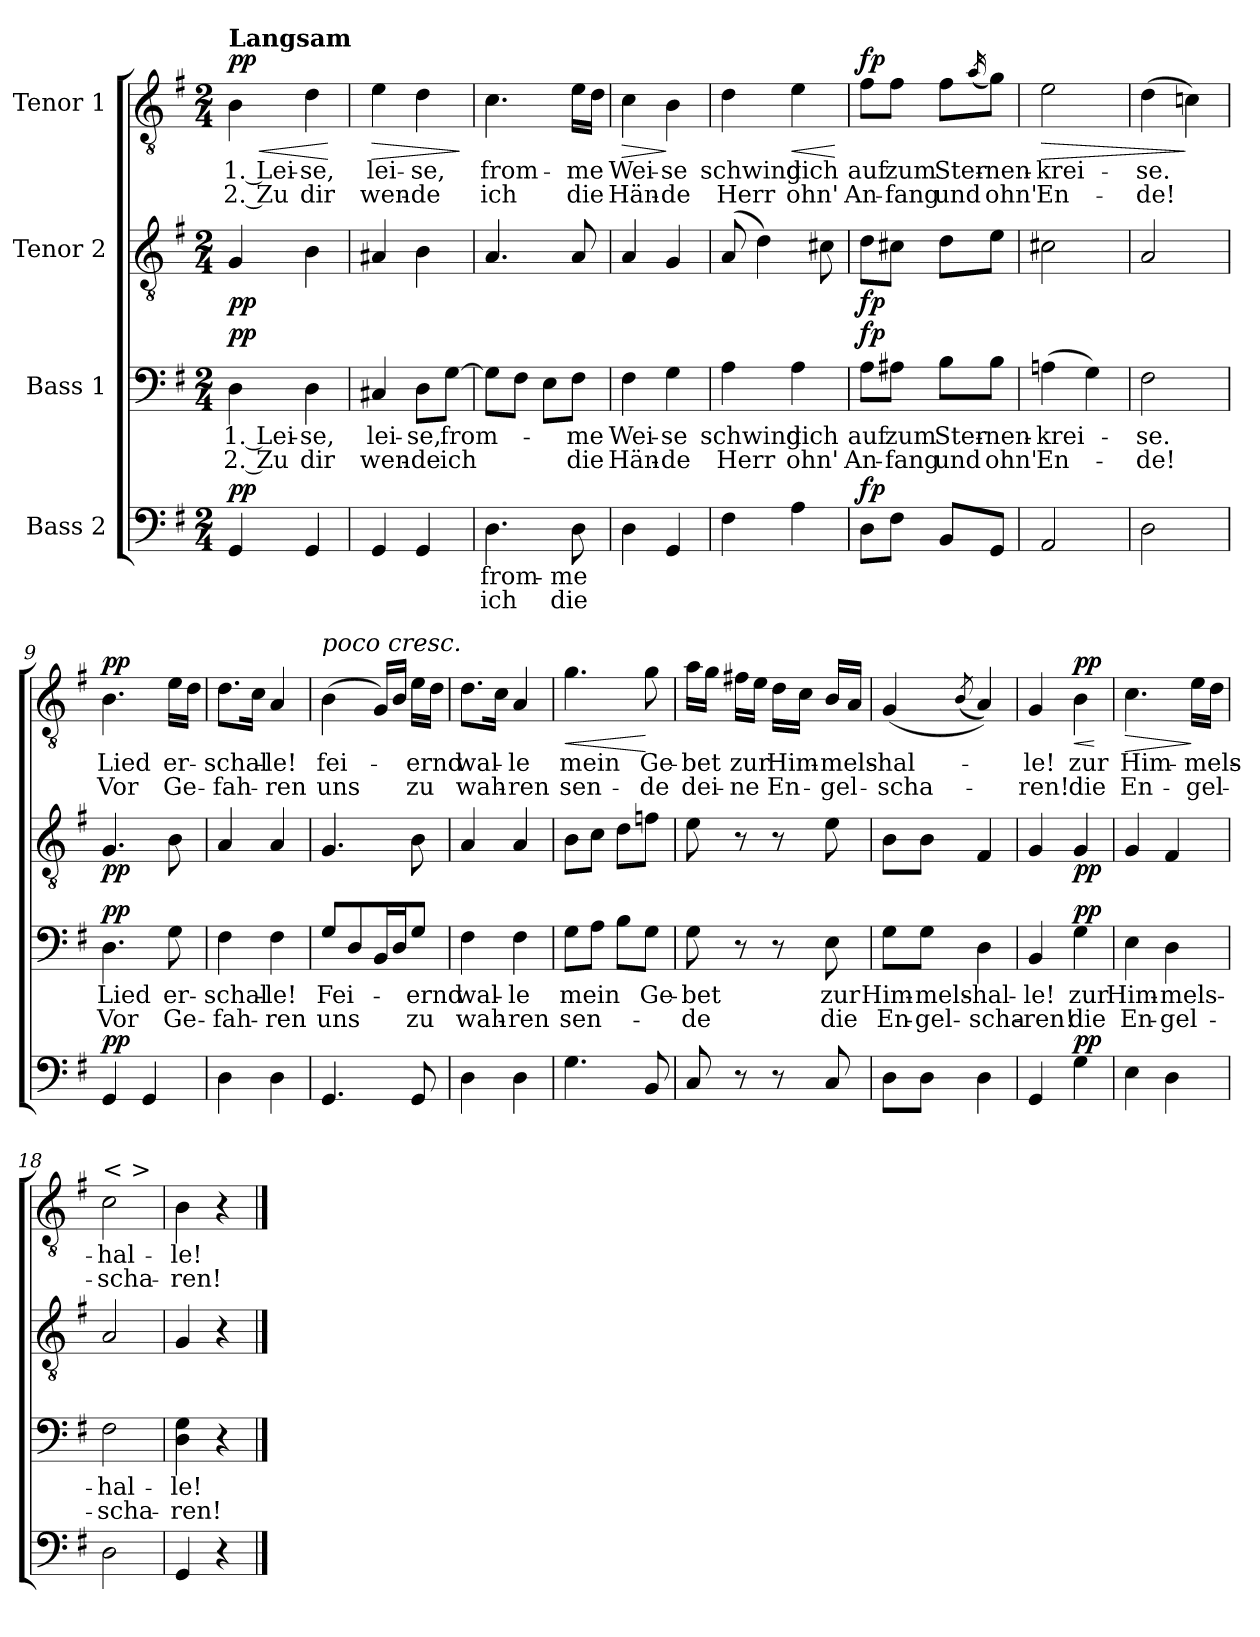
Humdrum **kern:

**kern	**text	**text	**dynam	**kern	**text	**text	**dynam	**kern	**dynam	**kern	**text	**text	**dynam
*part4	*part4	*part4	*part4	*part3	*part3	*part3	*part3	*part2	*part2	*part1	*part1	*part1	*part1
*staff4	*staff4	*staff4	*staff4	*staff3	*staff3	*staff3	*staff3	*staff2	*staff2	*staff1	*staff1	*staff1	*staff1
*I"Bass 2	*	*	*	*I"Bass 1	*	*	*	*I"Tenor 2	*	*I"Tenor 1	*	*	*
*clefF4	*	*	*	*clefF4	*	*	*	*clefGv2	*	*clefGv2	*	*	*
*k[f#]	*	*	*	*k[f#]	*	*	*	*k[f#]	*	*k[f#]	*	*	*
*M2/4	*	*	*	*M2/4	*	*	*	*M2/4	*	*M2/4	*	*	*
=1	=1	=1	=1	=1	=1	=1	=1	=1	=1	=1	=1	=1	=1
!	!	!	!	!	!	!	!	!	!	!LO:TX:a:B:t=Langsam	!	!	!
!	!	!	!LO:DY:b	!	!LO:LY:b	!LO:LY:b	!LO:DY:b	!	!LO:DY:b	!	!LO:LY:b	!LO:LY:b	!LO:HP:b
!	!	!	!	!	!	!	!	!	!	!	!	!	!LO:DY:n=1:b
4GG/	.	.	pp	4D\	1. Lei-	2. Zu	pp	4G/	pp	4B\	1. Lei-	2. Zu	< pp
!	!	!	!	!	!LO:LY:b	!LO:LY:b	!	!	!	!	!LO:LY:b	!LO:LY:b	!
4GG/	.	.	.	4D\	-se,	dir	.	4B\	.	4d\	-se,	dir	.
.	.	.	.	.	.	.	.	.	.	.	.	.	[
=2	=2	=2	=2	=2	=2	=2	=2	=2	=2	=2	=2	=2	=2
!	!	!	!	!	!LO:LY:b	!LO:LY:b	!	!	!	!	!LO:LY:b	!LO:LY:b	!LO:HP:b
4GG/	.	.	.	4C#X/	lei-	wen-	.	4A#X/	.	4e\	lei-	wen-	>
!	!	!	!	!	!LO:LY:b	!LO:LY:b	!	!	!	!	!LO:LY:b	!LO:LY:b	!
4GG/	.	.	.	8D\L	-se,	-de	.	4B\	.	4d\	-se,	-de	.
!	!	!	!	!	!LO:LY:b	!LO:LY:b	!	!	!	!	!	!	!
.	.	.	.	[8G\J	from-	ich	.	.	.	.	.	.	.
.	.	.	.	.	.	.	.	.	.	.	.	.	]
=3	=3	=3	=3	=3	=3	=3	=3	=3	=3	=3	=3	=3	=3
!	!LO:LY:b	!LO:LY:b	!	!	!	!	!	!	!	!	!LO:LY:b	!LO:LY:b	!
4.D\	from-	ich	.	8G\L]	.	.	.	4.A/	.	4.c\	from-	ich	.
.	.	.	.	8F#\J	.	.	.	.	.	.	.	.	.
.	.	.	.	8E\L	.	.	.	.	.	.	.	.	.
!	!LO:LY:b	!LO:LY:b	!	!	!LO:LY:b	!LO:LY:b	!	!	!	!	!LO:LY:b	!LO:LY:b	!
8D\	-me	die	.	8F#\J	-me	die	.	8A/	.	16e\LL	-me	die	.
.	.	.	.	.	.	.	.	.	.	16d\JJ	.	.	.
=4	=4	=4	=4	=4	=4	=4	=4	=4	=4	=4	=4	=4	=4
!	!	!	!	!	!LO:LY:b	!LO:LY:b	!	!	!	!	!LO:LY:b	!LO:LY:b	!LO:HP:b
4D\	.	.	.	4F#\	Wei-	Hän-	.	4A/	.	4c\	Wei-	Hän-	>
!	!	!	!	!	!LO:LY:b	!LO:LY:b	!	!	!	!	!LO:LY:b	!LO:LY:b	!
4GG/	.	.	.	4G\	-se	-de	.	4G/	.	4B\	-se	-de	]
=5	=5	=5	=5	=5	=5	=5	=5	=5	=5	=5	=5	=5	=5
!	!	!	!	!	!LO:LY:b	!LO:LY:b	!	!	!	!	!LO:LY:b	!LO:LY:b	!
4F#\	.	.	.	4A\	schwing	Herr	.	(>8A/	.	4d\	schwing	Herr	.
.	.	.	.	.	.	.	.	4d\)	.	.	.	.	.
!	!	!	!	!	!LO:LY:b	!LO:LY:b	!	!	!	!	!LO:LY:b	!LO:LY:b	!LO:HP:b
4A\	.	.	.	4A\	dich	ohn'	.	.	.	4e\	dich	ohn'	<
.	.	.	.	.	.	.	.	8c#X\	.	.	.	.	.
.	.	.	.	.	.	.	.	.	.	.	.	.	[
!!LO:LB:g=z
=6	=6	=6	=6	=6	=6	=6	=6	=6	=6	=6	=6	=6	=6
!	!	!	!LO:DY:b	!	!LO:LY:b	!LO:LY:b	!LO:DY:b	!	!LO:DY:b	!	!LO:LY:b	!LO:LY:b	!LO:DY:b
8D\L	.	.	fp	8A\L	auf	An-	fp	8d\L	fp	8f#\L	auf	An-	fp
!	!	!	!	!	!LO:LY:b	!LO:LY:b	!	!	!	!	!LO:LY:b	!LO:LY:b	!
8F#\J	.	.	.	8A#X\J	zum	-fang	.	8c#X\J	.	8f#\J	zum	-fang	.
!	!	!	!	!	!LO:LY:b	!LO:LY:b	!	!	!	!	!LO:LY:b	!LO:LY:b	!
8BB/L	.	.	.	8B\L	Ster-	und	.	8d\L	.	8f#\L	Ster-	und	.
.	.	.	.	.	.	.	.	.	.	(<16qa/	.	.	.
!	!	!	!	!	!LO:LY:b	!LO:LY:b	!	!	!	!	!LO:LY:b	!LO:LY:b	!
8GG/J	.	.	.	8B\J	-nen-	ohn'	.	8e\J	.	8g\J)	-nen-	ohn'	.
=7	=7	=7	=7	=7	=7	=7	=7	=7	=7	=7	=7	=7	=7
!	!	!	!	!	!LO:LY:b	!LO:LY:b	!	!	!	!	!LO:LY:b	!LO:LY:b	!LO:HP:b
2AA/	.	.	.	(>4An\	-krei-	En-	.	2c#X\	.	2e\	-krei-	En-	>
.	.	.	.	4G\)	.	.	.	.	.	.	.	.	.
=8	=8	=8	=8	=8	=8	=8	=8	=8	=8	=8	=8	=8	=8
!	!	!	!	!	!LO:LY:b	!LO:LY:b	!	!	!	!	!LO:LY:b	!LO:LY:b	!
2D\	.	.	.	2F#\	-se.	-de!	.	2A/	.	(>4d\	-se.	-de!	.
.	.	.	.	.	.	.	.	.	.	4cn\)	.	.	]
=9	=9	=9	=9	=9	=9	=9	=9	=9	=9	=9	=9	=9	=9
!	!	!	!LO:DY:b	!	!LO:LY:b	!LO:LY:b	!LO:DY:b	!	!LO:DY:b	!	!LO:LY:b	!LO:LY:b	!LO:DY:b
4GG/	.	.	pp	4.D\	Lied	Vor	pp	4.G/	pp	4.B\	Lied	Vor	pp
4GG/	.	.	.	.	.	.	.	.	.	.	.	.	.
!	!	!	!	!	!LO:LY:b	!LO:LY:b	!	!	!	!	!LO:LY:b	!LO:LY:b	!
.	.	.	.	8G\	er-	Ge-	.	8B\	.	16e\LL	er-	Ge-	.
.	.	.	.	.	.	.	.	.	.	16d\JJ	.	.	.
=10	=10	=10	=10	=10	=10	=10	=10	=10	=10	=10	=10	=10	=10
!	!	!	!	!	!LO:LY:b	!LO:LY:b	!	!	!	!	!LO:LY:b	!LO:LY:b	!
4D\	.	.	.	4F#\	-schal-	-fah-	.	4A/	.	8.d\L	-schal-	-fah-	.
.	.	.	.	.	.	.	.	.	.	16c\Jk	.	.	.
!	!	!	!	!	!LO:LY:b	!LO:LY:b	!	!	!	!	!LO:LY:b	!LO:LY:b	!
4D\	.	.	.	4F#\	-le!	-ren	.	4A/	.	4A/	-le!	-ren	.
=11	=11	=11	=11	=11	=11	=11	=11	=11	=11	=11	=11	=11	=11
!	!	!	!	!	!	!	!	!	!	!LO:TX:a:i:t=poco cresc.	!	!	!
!	!	!	!	!	!LO:LY:b	!LO:LY:b	!	!	!	!	!LO:LY:b	!LO:LY:b	!
4.GG/	.	.	.	8G/L	Fei-	uns	.	4.G/	.	(>4B\	fei-	uns	.
.	.	.	.	8D/	.	.	.	.	.	.	.	.	.
.	.	.	.	16BB/L	.	.	.	.	.	16G/LL)	.	.	.
.	.	.	.	16D/J	.	.	.	.	.	16B/JJ	.	.	.
!	!	!	!	!	!LO:LY:b	!LO:LY:b	!	!	!	!	!LO:LY:b	!LO:LY:b	!
8GG/	.	.	.	8G/J	-ernd	zu	.	8B\	.	16e\LL	-ernd	zu	.
.	.	.	.	.	.	.	.	.	.	16d\JJ	.	.	.
=12	=12	=12	=12	=12	=12	=12	=12	=12	=12	=12	=12	=12	=12
!	!	!	!	!	!LO:LY:b	!LO:LY:b	!	!	!	!	!LO:LY:b	!LO:LY:b	!
4D\	.	.	.	4F#\	wal-	wah-	.	4A/	.	8.d\L	wal-	wah-	.
.	.	.	.	.	.	.	.	.	.	16c\Jk	.	.	.
!	!	!	!	!	!LO:LY:b	!LO:LY:b	!	!	!	!	!LO:LY:b	!LO:LY:b	!
4D\	.	.	.	4F#\	-le	-ren	.	4A/	.	4A/	-le	-ren	.
!!LO:PB:g=z
=13	=13	=13	=13	=13	=13	=13	=13	=13	=13	=13	=13	=13	=13
!	!	!	!	!	!LO:LY:b	!LO:LY:b	!	!	!	!	!LO:LY:b	!LO:LY:b	!LO:HP:b
4.G\	.	.	.	8G\L	mein	sen-	.	8B\L	.	4.g\	mein	sen-	<
.	.	.	.	8A\J	.	.	.	8c\J	.	.	.	.	.
.	.	.	.	8B\L	.	.	.	8d\L	.	.	.	.	.
!	!	!	!	!	!LO:LY:b	!	!	!	!	!	!LO:LY:b	!LO:LY:b	!
8BB/	.	.	.	8G\J	Ge-	.	.	8fn\J	.	8g\	Ge-	-de	[
=14	=14	=14	=14	=14	=14	=14	=14	=14	=14	=14	=14	=14	=14
!	!	!	!	!	!LO:LY:b	!LO:LY:b	!	!	!	!	!LO:LY:b	!LO:LY:b	!
8C/	.	.	.	8G\	-bet	-de	.	8e\	.	16a\LL	-bet	dei-	.
.	.	.	.	.	.	.	.	.	.	16g\JJ	.	.	.
!	!	!	!	!	!	!	!	!	!	!	!LO:LY:b	!LO:LY:b	!
8r	.	.	.	8r	.	.	.	8r	.	16f#X\LL	zur	-ne	.
.	.	.	.	.	.	.	.	.	.	16e\JJ	.	.	.
!	!	!	!	!	!	!	!	!	!	!	!LO:LY:b	!LO:LY:b	!
8r	.	.	.	8r	.	.	.	8r	.	16d\LL	Him-	En-	.
.	.	.	.	.	.	.	.	.	.	16c\JJ	.	.	.
!	!	!	!	!	!LO:LY:b	!LO:LY:b	!	!	!	!	!LO:LY:b	!LO:LY:b	!
8C/	.	.	.	8E\	zur	die	.	8e\	.	16B/LL	-mels-	-gel-	.
.	.	.	.	.	.	.	.	.	.	16A/JJ	.	.	.
=15	=15	=15	=15	=15	=15	=15	=15	=15	=15	=15	=15	=15	=15
!	!	!	!	!	!LO:LY:b	!LO:LY:b	!	!	!	!	!LO:LY:b	!LO:LY:b	!
8D\L	.	.	.	8G\L	Him-	En-	.	8B\L	.	(<4G/	-hal-	-scha-	.
!	!	!	!	!	!LO:LY:b	!LO:LY:b	!	!	!	!	!	!	!
8D\J	.	.	.	8G\J	-mels-	-gel-	.	8B\J	.	.	.	.	.
.	.	.	.	.	.	.	.	.	.	(<8qB/	.	.	.
!	!	!	!	!	!LO:LY:b	!LO:LY:b	!	!	!	!	!	!	!
4D\	.	.	.	4D\	-hal-	-scha-	.	4F#/	.	4A/))	.	.	.
=16	=16	=16	=16	=16	=16	=16	=16	=16	=16	=16	=16	=16	=16
!	!	!	!	!	!LO:LY:b	!LO:LY:b	!	!	!	!	!LO:LY:b	!LO:LY:b	!
4GG/	.	.	.	4BB/	-le!	-ren!	.	4G/	.	4G/	-le!	-ren!	.
!	!	!	!LO:DY:b	!	!LO:LY:b	!LO:LY:b	!LO:DY:b	!	!LO:DY:b	!	!LO:LY:b	!LO:LY:b	!LO:HP:b
!	!	!	!	!	!	!	!	!	!	!	!	!	!LO:DY:n=1:b
4G\	.	.	pp	4G\	zur	die	pp	4G/	pp	4B\	zur	die	< pp
.	.	.	.	.	.	.	.	.	.	.	.	.	[
=17	=17	=17	=17	=17	=17	=17	=17	=17	=17	=17	=17	=17	=17
!	!	!	!	!	!LO:LY:b	!LO:LY:b	!	!	!	!	!LO:LY:b	!LO:LY:b	!LO:HP:b
4E\	.	.	.	4E\	Him-	En-	.	4G/	.	4.c\	Him-	En-	>
!	!	!	!	!	!LO:LY:b	!LO:LY:b	!	!	!	!	!	!	!
4D\	.	.	.	4D\	-mels-	-gel-	.	4F#/	.	.	.	.	.
!	!	!	!	!	!	!	!	!	!	!	!LO:LY:b	!LO:LY:b	!
.	.	.	.	.	.	.	.	.	.	16e\LL	-mels-	-gel-	]
.	.	.	.	.	.	.	.	.	.	16d\JJ	.	.	.
=18	=18	=18	=18	=18	=18	=18	=18	=18	=18	=18	=18	=18	=18
!	!	!	!	!	!	!	!	!	!	!LO:TX:a:t=< >	!	!	!
!	!	!	!	!	!LO:LY:b	!LO:LY:b	!	!	!	!	!LO:LY:b	!LO:LY:b	!
2D\	.	.	.	2F#\	-hal-	-scha-	.	2A/	.	2c\	-hal-	-scha-	.
=19	=19	=19	=19	=19	=19	=19	=19	=19	=19	=19	=19	=19	=19
!	!	!	!	!	!LO:LY:b	!LO:LY:b	!	!	!	!	!LO:LY:b	!LO:LY:b	!
4GG/	.	.	.	4D!\ 4G\	-le!	-ren!	.	4G/	.	4B\	-le!	-ren!	.
4r	.	.	.	4r	.	.	.	4r	.	4r	.	.	.
==	==	==	==	==	==	==	==	==	==	==	==	==	==
*-	*-	*-	*-	*-	*-	*-	*-	*-	*-	*-	*-	*-	*-
